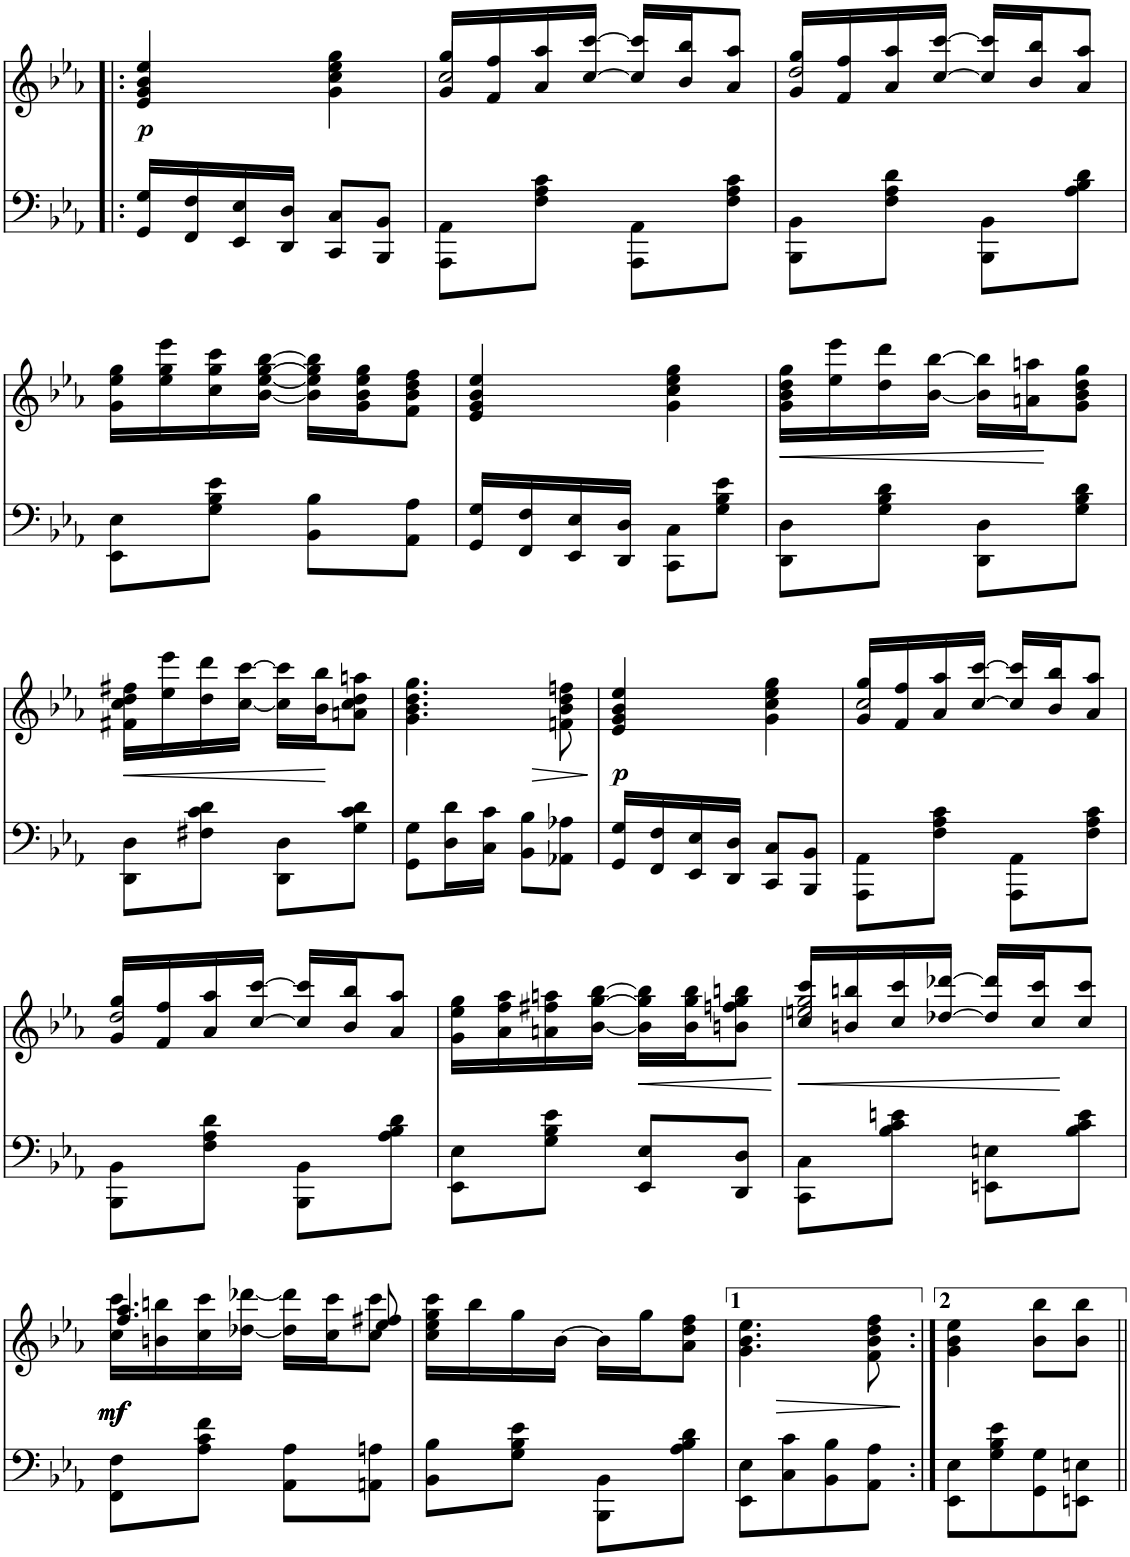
**kern	**kern	**dynam
*part1	*part1	*part1
*staff2	*staff1	*staff1/2
*I"Piano	*	*
*I'Pno.	*	*
!!LO:PB:g=z
*clefF4	*clefG2	*
*k[b-e-a-]	*k[b-e-a-]	*
*E-:	*E-:	*
*M2/4	*M2/4	*
=37!|:	=37!|:	=37!|:
!	!	!LO:DY:b
16GG/ 16G/LL	4e-/ 4g/ 4b-/ 4ee-/	p
16FF/ 16F/	.	.
16EE-/ 16E-/	.	.
16DD/ 16D/JJ	.	.
8CC/ 8C/L	4g\ 4cc\ 4ee-\ 4gg\	.
8BBB-/ 8BB-/J	.	.
=38	=38	=38
*	*^	*
8AAA-\ 8AA-\L	16g/ 16gg/LL	2cc/	.
.	16f/ 16ff/	.	.
8F\ 8A-\ 8c\J	16a-/ 16aa-/	.	.
.	[16cc/ [16ccc/JJ	.	.
8AAA-\ 8AA-\L	16cc/] 16ccc/]LL	.	.
.	16b-/ 16bb-/J	.	.
8F\ 8A-\ 8c\J	8a-/ 8aa-/J	.	.
=39	=39	=39	=39
8BBB-\ 8BB-\L	16g/ 16gg/LL	2dd/	.
.	16f/ 16ff/	.	.
8F\ 8A-\ 8d\J	16a-/ 16aa-/	.	.
.	[16cc/ [16ccc/JJ	.	.
8BBB-\ 8BB-\L	16cc/] 16ccc/]LL	.	.
.	16b-/ 16bb-/J	.	.
8A-\ 8B-\ 8d\J	8a-/ 8aa-/J	.	.
*	*v	*v	*
!!LO:LB:g=z
=40	=40	=40
8EE-\ 8E-\L	16g\ 16ee-\ 16gg\LL	.
.	16ee-\ 16gg\ 16eee-\	.
8G\ 8B-\ 8e-\J	16cc\ 16gg\ 16ccc\	.
.	[16b-\ [16ee-\ [16gg\ [16bb-\JJ	.
8BB-\ 8B-\L	16b-\] 16ee-\] 16gg\] 16bb-\]LL	.
.	16g\ 16b-\ 16ee-\ 16gg\J	.
8AA-\ 8A-\J	8f\ 8b-\ 8dd\ 8ff\J	.
=41	=41	=41
16GG/ 16G/LL	4e-/ 4g/ 4b-/ 4ee-/	.
16FF/ 16F/	.	.
16EE-/ 16E-/	.	.
16DD/ 16D/JJ	.	.
8CC\ 8C\L	4g\ 4cc\ 4ee-\ 4gg\	.
8G\ 8B-\ 8e-\J	.	.
=42	=42	=42
!	!	!LO:HP:b
8DD\ 8D\L	16g\ 16b-\ 16dd\ 16gg\LL	<
.	16ee-\ 16eee-\	.
8G\ 8B-\ 8d\J	16dd\ 16ddd\	.
.	[16b-\ [16bb-\JJ	.
8DD\ 8D\L	16b-\] 16bb-\]LL	.
.	16an\ 16aan\J	.
8G\ 8B-\ 8d\J	8g\ 8b-\ 8dd\ 8gg\J	[
!!LO:LB:g=z
=43	=43	=43
!	!	!LO:HP:b
8DD\ 8D\L	16f#X\ 16cc\ 16dd\ 16ff#X\LL	<
.	16ee-\ 16eee-\	.
8F#X\ 8c\ 8d\J	16dd\ 16ddd\	.
.	[16cc\ [16ccc\JJ	.
8DD\ 8D\L	16cc\] 16ccc\]LL	.
.	16b-\ 16bb-\J	.
8G\ 8c\ 8d\J	8an\ 8cc\ 8dd\ 8aan\J	[
=44	=44	=44
8GG\ 8G\L	4.g\ 4.b-\ 4.dd\ 4.gg\	.
16D\ 16d\L	.	.
16C\ 16c\JJ	.	.
8BB-\ 8B-\L	.	.
!	!	!LO:HP:b
8AA-X\ 8A-X\J	8fn\ 8b-\ 8dd\ 8ffn\	>
.	.	]
=45	=45	=45
!	!	!LO:DY:b
16GG/ 16G/LL	4e-/ 4g/ 4b-/ 4ee-/	p
16FF/ 16F/	.	.
16EE-/ 16E-/	.	.
16DD/ 16D/JJ	.	.
8CC/ 8C/L	4g\ 4cc\ 4ee-\ 4gg\	.
8BBB-/ 8BB-/J	.	.
=46	=46	=46
*	*^	*
8AAA-\ 8AA-\L	16g/ 16gg/LL	2cc/	.
.	16f/ 16ff/	.	.
8F\ 8A-\ 8c\J	16a-/ 16aa-/	.	.
.	[16cc/ [16ccc/JJ	.	.
8AAA-\ 8AA-\L	16cc/] 16ccc/]LL	.	.
.	16b-/ 16bb-/J	.	.
8F\ 8A-\ 8c\J	8a-/ 8aa-/J	.	.
!!LO:LB:g=z	!!
=47	=47	=47	=47
8BBB-\ 8BB-\L	16g/ 16gg/LL	2dd/	.
.	16f/ 16ff/	.	.
8F\ 8A-\ 8d\J	16a-/ 16aa-/	.	.
.	[16cc/ [16ccc/JJ	.	.
8BBB-\ 8BB-\L	16cc/] 16ccc/]LL	.	.
.	16b-/ 16bb-/J	.	.
8A-\ 8B-\ 8d\J	8a-/ 8aa-/J	.	.
*	*v	*v	*
=48	=48	=48
8EE-\ 8E-\L	16g\ 16ee-\ 16gg\LL	.
.	16a-\ 16ff\ 16aa-\	.
8G\ 8B-\ 8e-\J	16an\ 16ff#X\ 16aan\	.
.	[16b-\ [16gg\ [16bb-\JJ	.
!	!	!LO:HP:b
8EE-/ 8E-/L	16b-\] 16gg\] 16bb-\]LL	<
.	16b-\ 16gg\ 16bb-\J	.
8DD/ 8D/J	8bn\ 8ffn\ 8gg\ 8bbn\J	.
.	.	[
=49	=49	=49
!	!	!LO:HP:b
*	*^	*
8CC\ 8C\L	16cc/ 16ccc/LL	2een/ 2gg/	<
.	16bn/ 16bbn/	.	.
8B-\ 8c\ 8en\J	16cc/ 16ccc/	.	.
.	[16dd-X/ [16ddd-X/JJ	.	.
8EEn\ 8En\L	16dd-/] 16ddd-/]LL	.	.
.	16cc/ 16ccc/J	.	.
8B-\ 8c\ 8e\J	8cc/ 8ccc/J	.	[
!!LO:LB:g=z	!!
=50	=50	=50	=50
!	!	!	!LO:DY:b
!	!	!	!LO:DY:n=1:b
!	!	!	!LO:DY:n=2:b
8FF\ 8F\L	4.ff/ 4.aa-/	16cc\ 16ccc\LL	mf mf mf
.	.	16bn\ 16bbn\	.
8A-\ 8c\ 8f\J	.	16cc\ 16ccc\	.
.	.	[16dd-X\ [16ddd-X\JJ	.
8AA-\ 8A-\L	.	16dd-\] 16ddd-\]LL	.
.	.	16cc\ 16ccc\J	.
8AAn\ 8An\J	8ee-/ 8ff#X/	8cc\ 8ccc\J	.
*	*v	*v	*
=51	=51	=51
8BB-\ 8B-\L	16cc\ 16ee-\ 16gg\ 16ccc\LL	.
.	16bb-\	.
8G\ 8B-\ 8e-\J	16gg\	.
.	[16b-\JJ	.
8BBB-\ 8BB-\L	16b-\LL]	.
.	16gg\J	.
8A-\ 8B-\ 8d\J	8a-\ 8dd\ 8ff\J	.
=52	=52	=52
!	!	!LO:HP:b
8EE-\ 8E-\L	4.g\ 4.b-\ 4.ee-\	>
8C\ 8c\	.	.
8BB-\ 8B-\	.	.
8AA-\ 8A-\J	8f\ 8b-\ 8dd\ 8ff\	.
.	.	]
=52X3:|!	=52X3:|!	=52X3:|!
8EE-\ 8E-\L	4g\ 4b-\ 4ee-\	.
8G\ 8B-\ 8e-\	.	.
8GG\ 8G\	8b-\ 8bb-\L	.
8EEn\ 8En\J	8b-\ 8bb-\J	.
=||	=||	=||
*-	*-	*-
